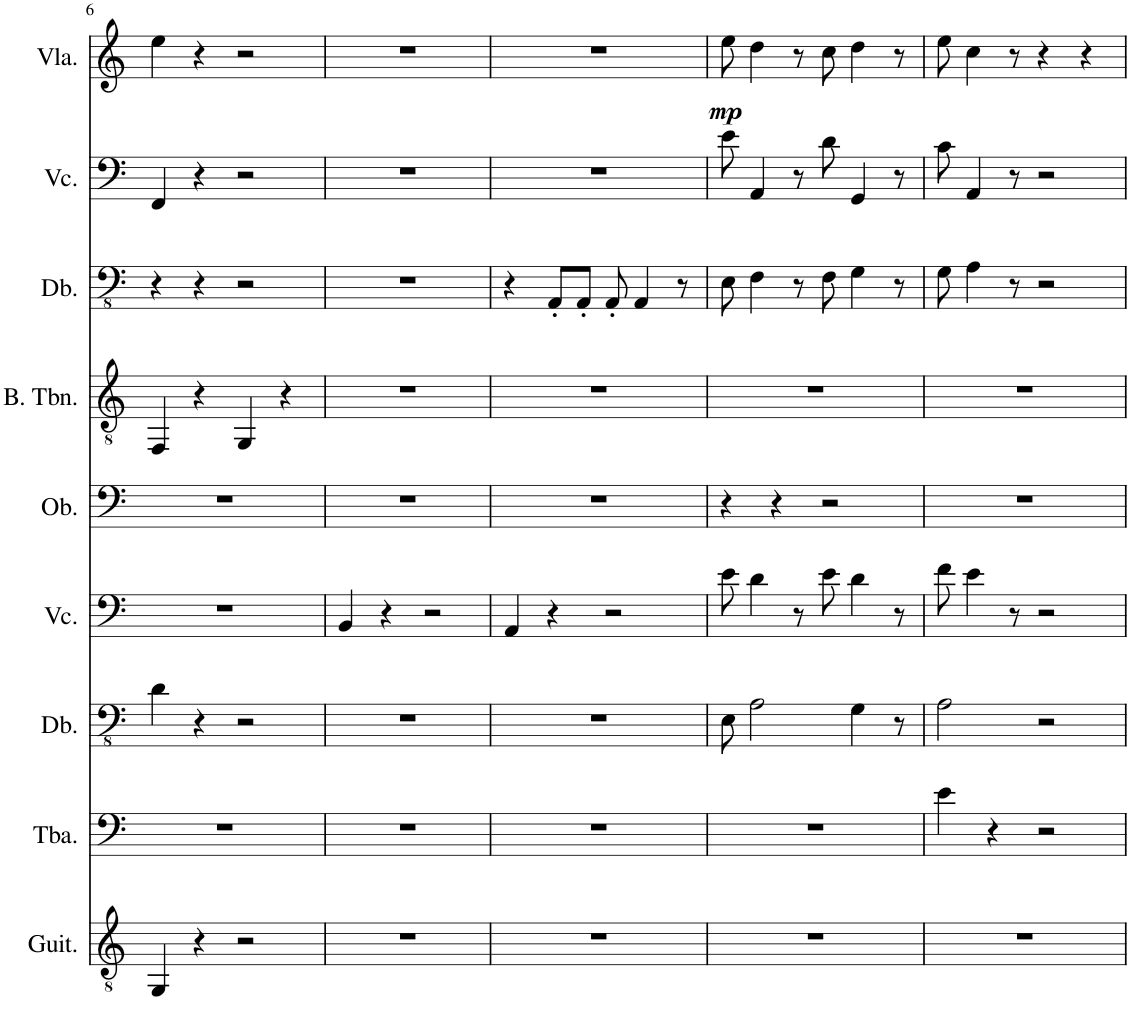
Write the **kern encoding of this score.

**kern	**kern	**kern	**kern	**kern	**kern	**kern	**kern	**kern	**dynam
*part9	*part8	*part7	*part6	*part5	*part4	*part3	*part2	*part1	*part1
*staff9	*staff8	*staff7	*staff6	*staff5	*staff4	*staff3	*staff2	*staff1	*staff1
*I"Classical Guitar	*I"Tuba	*I"Double Bass	*I"Violoncello	*I"Oboe	*I"Bass Trombone	*I"Double Bass	*I"Violoncello	*I"Viola	*
*I'Guit.	*I'Tba.	*I'Db.	*I'Vc.	*I'Ob.	*I'B. Tbn.	*I'Db.	*I'Vc.	*I'Vla.	*
!!LO:PB:g=z
*clefGv2	*clefF4	*clefFv4	*clefF4	*clefF4	*clefGv2	*clefFv4	*clefF4	*clefG2	*
*	*	*Trd7c12	*	*Trd-14c-24	*	*Trd7c12	*	*	*
*k[]	*k[]	*k[]	*k[]	*k[]	*k[]	*k[]	*k[]	*k[]	*
*M4/4	*M4/4	*M4/4	*M4/4	*M4/4	*M4/4	*M4/4	*M4/4	*M4/4	*
=6	=6	=6	=6	=6	=6	=6	=6	=6	=6
4GG/	1r	4D\	1r	1r	4FF/	4r	4FF/	4ee\	.
4r	.	4r	.	.	4r	4r	4r	4r	.
2r	.	2r	.	.	4GG/	2r	2r	2r	.
.	.	.	.	.	4r	.	.	.	.
=7	=7	=7	=7	=7	=7	=7	=7	=7	=7
1r	1r	1r	4BB/	1r	1r	1r	1r	1r	.
.	.	.	4r	.	.	.	.	.	.
.	.	.	2r	.	.	.	.	.	.
=8	=8	=8	=8	=8	=8	=8	=8	=8	=8
1r	1r	1r	4AA/	1r	1r	4r	1r	1r	.
.	.	.	4r	.	.	8AAA'/L	.	.	.
.	.	.	.	.	.	8AAA'/J	.	.	.
.	.	.	2r	.	.	8AAA'/	.	.	.
.	.	.	.	.	.	4AAA/	.	.	.
.	.	.	.	.	.	8r	.	.	.
=9	=9	=9	=9	=9	=9	=9	=9	=9	=9
!	!	!	!	!	!	!	!	!	!LO:DY:b
1r	1r	8EE\	8e\	4r	1r	8EE\	8e\	8ee\	mp
.	.	2AA\	4d\	.	.	4FF\	4AA/	4dd\	.
.	.	.	.	4r	.	.	.	.	.
.	.	.	8r	.	.	8r	8r	8r	.
.	.	.	8e\	2r	.	8FF\	8d\	8cc\	.
.	.	4GG\	4d\	.	.	4GG\	4GG/	4dd\	.
.	.	8r	8r	.	.	8r	8r	8r	.
=10	=10	=10	=10	=10	=10	=10	=10	=10	=10
1r	4e\	2AA\	8f\	1r	1r	8GG\	8c\	8ee\	.
.	.	.	4e\	.	.	4AA\	4AA/	4cc\	.
.	4r	.	.	.	.	.	.	.	.
.	.	.	8r	.	.	8r	8r	8r	.
.	2r	2r	2r	.	.	2r	2r	4r	.
.	.	.	.	.	.	.	.	4r	.
=	=	=	=	=	=	=	=	=	=
*-	*-	*-	*-	*-	*-	*-	*-	*-	*-
